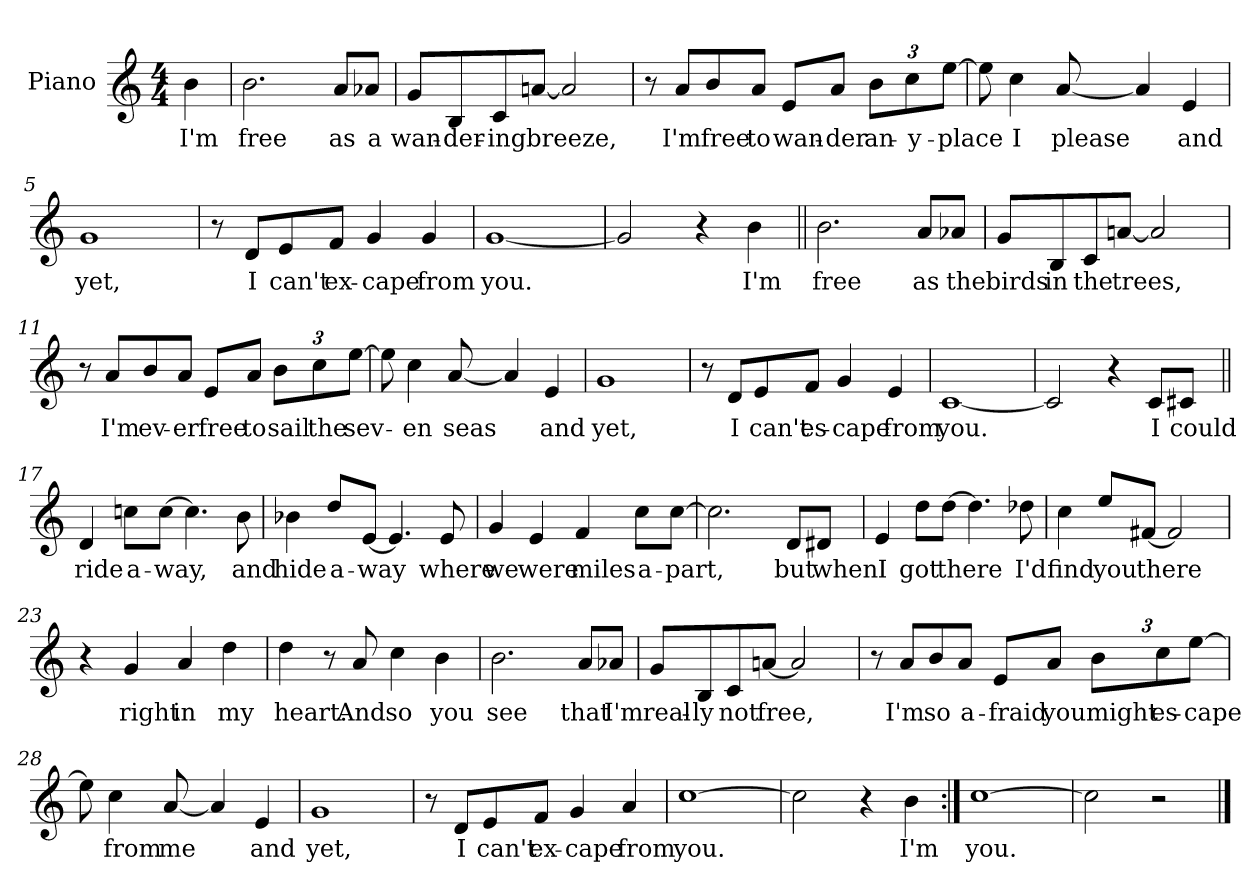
**kern	**text
*part1	*part1
*staff1	*staff1
*I"Piano	*
*I'Pno.	*
*clefG2	*
*k[]	*
*C:	*
*M4/4	*
=	=
4b\	I'm
=1	=1
2.b\	free
8a/L	as
8a-X/J	a
=2	=2
8g/L	wan-
8B/	-der-
8c/	-ing
[8an/J	breeze,
2a/]	.
=3	=3
8r	.
8a/L	I'm
8b/	free
8a/J	to
8e/L	wan-
8a/J	-der
*Xbrackettup	*
12b\L	an-
12cc\	-y-
[12ee\J	-place
=4	=4
8ee\]	.
4cc\	I
[8a/	please
4a/]	.
4e/	and
!!LO:LB:g=z
=5	=5
1g	yet,
=6	=6
8r	.
8d/L	I
8e/	can't
8f/J	ex-
4g/	-cape
4g/	from
=7	=7
[1g	you.
=8	=8
2g/]	.
4r	.
4b\	I'm
=9||	=9||
2.b\	free
8a/L	as
8a-X/J	the
!!LO:LB:g=z
=10	=10
8g/L	birds
8B/	in
8c/	the
[8an/J	trees,
2a/]	.
=11	=11
8r	.
8a/L	I'm
8b/	ev-
8a/J	-er
8e/L	free
8a/J	to
12b\L	sail
12cc\	the
[12ee\J	sev-
=12	=12
8ee\]	.
4cc\	-en
[8a/	seas
4a/]	.
4e/	and
=13	=13
1g	yet,
!!LO:LB:g=z
=14	=14
8r	.
8d/L	I
8e/	can't
8f/J	es-
4g/	-cape
4e/	from
=15	=15
[1c	you.
=16	=16
2c/]	.
4r	.
8c/L	I
8c#X/J	could
=17||	=17||
4d/	ride
8ccn\L	a-
[8cc\J	-way,
4.cc\]	.
8b\	and
!!LO:LB:g=z
=18	=18
4b-X\	hide
8dd/L	a-
[8e/J	-way
4.e/]	.
8e/	where
=19	=19
4g/	we
4e/	were
4f/	miles
8cc\L	a-
[8cc\J	-part,
=20	=20
2.cc\]	.
8d/L	but
8d#X/J	when
=21	=21
4e/	I
8dd\L	got
[8dd\J	there
4.dd\]	.
8dd-X\	I'd
!!LO:LB:g=z
=22	=22
4cc\	find
8ee/L	you
[8f#X/J	there
2f#/]	.
=23	=23
4r	.
4g/	right
4a/	in
4dd\	my
=24	=24
4dd\	heart.
8r	.
8a/	And
4cc\	so
4b\	you
=25	=25
2.b\	see
8a/L	that
8a-X/J	I'm
!!LO:LB:g=z
=26	=26
8g/L	real-
8B/	-ly
8c/	not
[8an/J	free,
2a/]	.
=27	=27
8r	.
8a/L	I'm
8b/	so
8a/J	a-
8e/L	-fraid
8a/J	you
12b\L	might
12cc\	es-
[12ee\J	-cape
=28	=28
8ee\]	.
4cc\	from
[8a/	me
4a/]	.
4e/	and
!!LO:LB:g=z
=29	=29
1g	yet,
=30	=30
8r	.
8d/L	I
8e/	can't
8f/J	ex-
4g/	-cape
4a/	from
=31	=31
[1cc	you.
=32	=32
2cc\]	.
4r	.
4b\	I'm
=33:|!	=33:|!
[1cc	you.
=34	=34
2cc\]	.
2r	.
==	==
*-	*-
